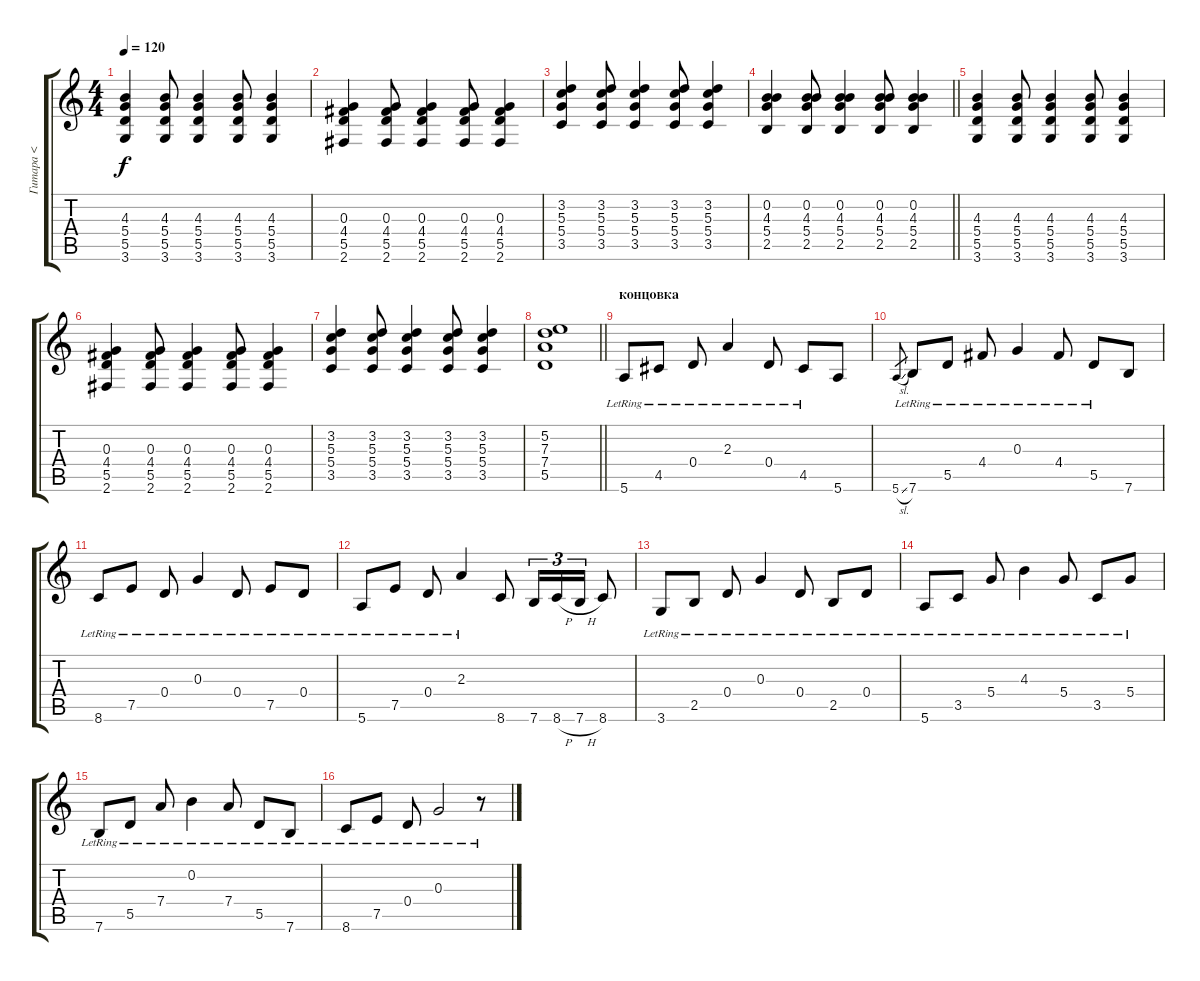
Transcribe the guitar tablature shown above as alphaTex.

\track ("Гитара <" "Гитара <") {instrument acousticguitarsteel}
\staff {score tabs}
\tuning (E4 B3 G3 D3 A2 E2) {hide}
\ts (4 4)
\section ("" "")
\tempo 120
\clef g2
\ks c
(4.3 5.4 5.5 3.6).4{dy f} (4.3 5.4 5.5 3.6).8 (4.3 5.4 5.5 3.6).4 (4.3 5.4 5.5 3.6).8 (4.3 5.4 5.5 3.6).4 |
(0.3 4.4 5.5 2.6).4 (0.3 4.4 5.5 2.6).8 (0.3 4.4 5.5 2.6).4 (0.3 4.4 5.5 2.6).8 (0.3 4.4 5.5 2.6).4 |
(3.2 5.3 5.4 3.5).4 (3.2 5.3 5.4 3.5).8 (3.2 5.3 5.4 3.5).4 (3.2 5.3 5.4 3.5).8 (3.2 5.3 5.4 3.5).4 |
\barLineRight lightlight
(0.2 4.3 5.4 2.5).4 (0.2 4.3 5.4 2.5).8 (0.2 4.3 5.4 2.5).4 (0.2 4.3 5.4 2.5).8 (0.2 4.3 5.4 2.5).4 |
(4.3 5.4 5.5 3.6).4 (4.3 5.4 5.5 3.6).8 (4.3 5.4 5.5 3.6).4 (4.3 5.4 5.5 3.6).8 (4.3 5.4 5.5 3.6).4 |
(0.3 4.4 5.5 2.6).4 (0.3 4.4 5.5 2.6).8 (0.3 4.4 5.5 2.6).4 (0.3 4.4 5.5 2.6).8 (0.3 4.4 5.5 2.6).4 |
(3.2 5.3 5.4 3.5).4 (3.2 5.3 5.4 3.5).8 (3.2 5.3 5.4 3.5).4 (3.2 5.3 5.4 3.5).8 (3.2 5.3 5.4 3.5).4 |
\barLineRight lightlight
(5.2 7.3 7.4 5.5).1 |
\section ("" "концовка")
5.6{lr}.8{instrument electricguitarclean} 4.5{lr}.8 0.4{lr}.8 2.3{lr}.4 0.4{lr}.8 4.5{lr}.8 5.6.8 |
5.6{sl}.8{gr} 7.6{lr}.8 5.5{lr}.8 4.4{lr}.8 0.3{lr}.4 4.4{lr}.8 5.5{lr}.8 7.6.8 |
8.6{lr}.8 7.5{lr}.8 0.4{lr}.8 0.3{lr}.4 0.4{lr}.8 7.5{lr}.8 0.4{lr}.8 |
5.6{lr}.8 7.5{lr}.8 0.4{lr}.8 2.3{lr}.4 8.6.8 7.6.16{tu (3 2)} 8.6{h}.16{tu (3 2)} 7.6{h}.16{tu (3 2)} 8.6.8 |
3.6{lr}.8 2.5{lr}.8 0.4{lr}.8 0.3{lr}.4 0.4{lr}.8 2.5{lr}.8 0.4{lr}.8 |
5.6{lr}.8 3.5{lr}.8 5.4{lr}.8 4.3{lr}.4 5.4{lr}.8 3.5{lr}.8 5.4{lr}.8 |
7.6{lr}.8 5.5{lr}.8 7.4{lr}.8 0.2{lr}.4 7.4{lr}.8 5.5{lr}.8 7.6{lr}.8 |
8.6{lr}.8 7.5{lr}.8 0.4{lr}.8 0.3{lr}.2 r.8
